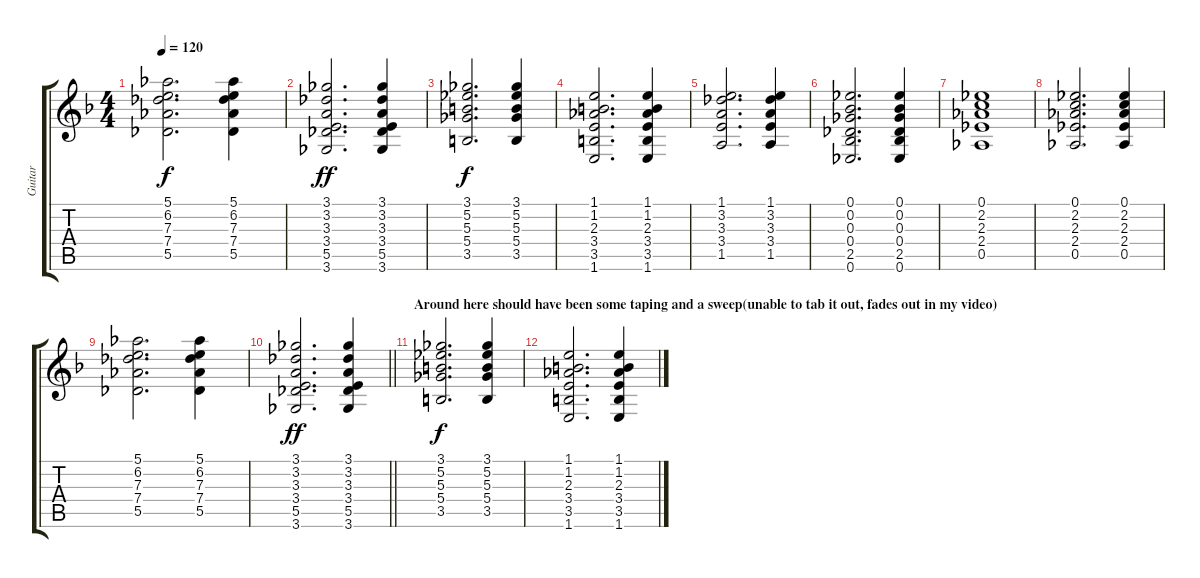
\track ("Guitar" "Guitar") {instrument distortionguitar}
\staff {score tabs}
\tuning (Eb4 Bb3 Gb3 Db3 Ab2 Eb2) {hide}
\ts (4 4)
\tempo 120
\clef g2
\ks dminor
(5.1 6.2 7.3 7.4 5.5).2{d dy f} (5.1 6.2 7.3 7.4 5.5).4 |
(3.1 3.2 3.3 3.4 5.5 3.6).2{d dy ff} (3.1 3.2 3.3 3.4 5.5 3.6).4 |
(3.1 5.2 5.3 5.4 3.5).2{d dy f} (3.1 5.2 5.3 5.4 3.5).4 |
(1.1 1.2 2.3 3.4 3.5 1.6).2{d} (1.1 1.2 2.3 3.4 3.5 1.6).4 |
(1.1 3.2 3.3 3.4 1.5).2{d} (1.1 3.2 3.3 3.4 1.5).4 |
(0.1 0.2 0.3 0.4 2.5 0.6).2{d} (0.1 0.2 0.3 0.4 2.5 0.6).4 |
(0.1 2.2 2.3 2.4 0.5).1 |
(0.1 2.2 2.3 2.4 0.5).2{d} (0.1 2.2 2.3 2.4 0.5).4 |
(5.1 6.2 7.3 7.4 5.5).2{d} (5.1 6.2 7.3 7.4 5.5).4 |
\barLineRight lightlight
(3.1 3.2 3.3 3.4 5.5 3.6).2{d dy ff} (3.1 3.2 3.3 3.4 5.5 3.6).4 |
\section ("" "Around here should have been some taping and a sweep(unable to tab it out, fades out in my video)")
(3.1 5.2 5.3 5.4 3.5).2{d dy f} (3.1 5.2 5.3 5.4 3.5).4 |
(1.1 1.2 2.3 3.4 3.5 1.6).2{d} (1.1 1.2 2.3 3.4 3.5 1.6).4
